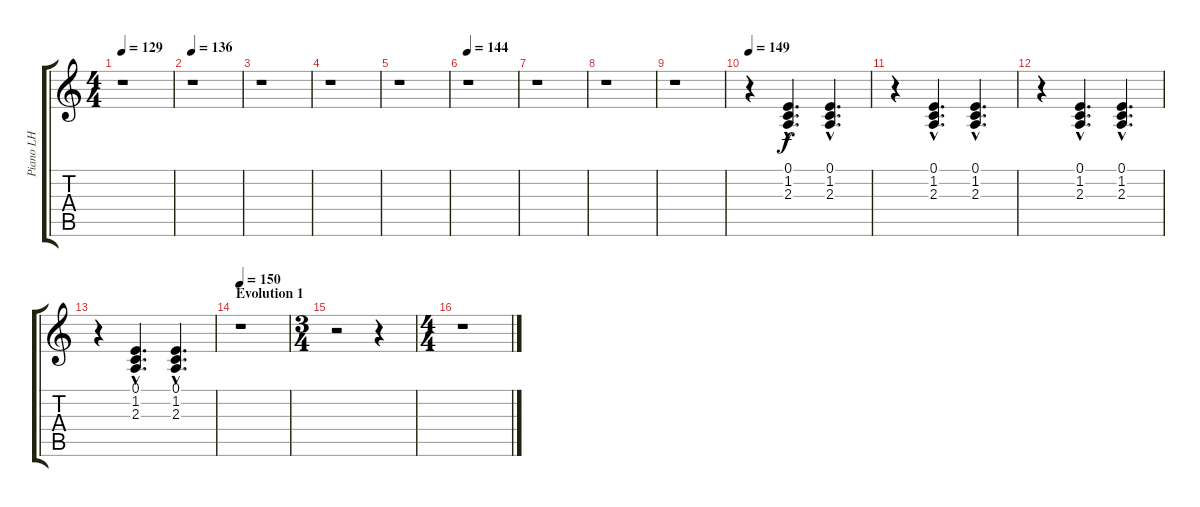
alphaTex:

\track ("Piano LH" "Piano LH") {instrument acousticgrandpiano}
\staff {score tabs}
\tuning (E4 B3 G3 D3 A2 E2) {hide}
\ts (4 4)
\tempo 129
\clef g2
\ks c
r.1{dy f} |
\tempo 136
r.1 |
r.1 |
r.1 |
r.1 |
\tempo 144
r.1 |
r.1 |
r.1 |
r.1 |
\tempo 149
r.4 (0.1{hac} 1.2{hac} 2.3{hac}).4{d} (0.1{hac} 1.2{hac} 2.3{hac}).4{d} |
r.4 (0.1{hac} 1.2{hac} 2.3{hac}).4{d} (0.1{hac} 1.2{hac} 2.3{hac}).4{d} |
r.4 (0.1{hac} 1.2{hac} 2.3{hac}).4{d} (0.1{hac} 1.2{hac} 2.3{hac}).4{d} |
r.4 (0.1{hac} 1.2{hac} 2.3{hac}).4{d} (0.1{hac} 1.2{hac} 2.3{hac}).4{d} |
\section ("" "Evolution 1")
\tempo 150
r.1 |
\ts (3 4)
r.2 r.4 |
\ts (4 4)
r.1
